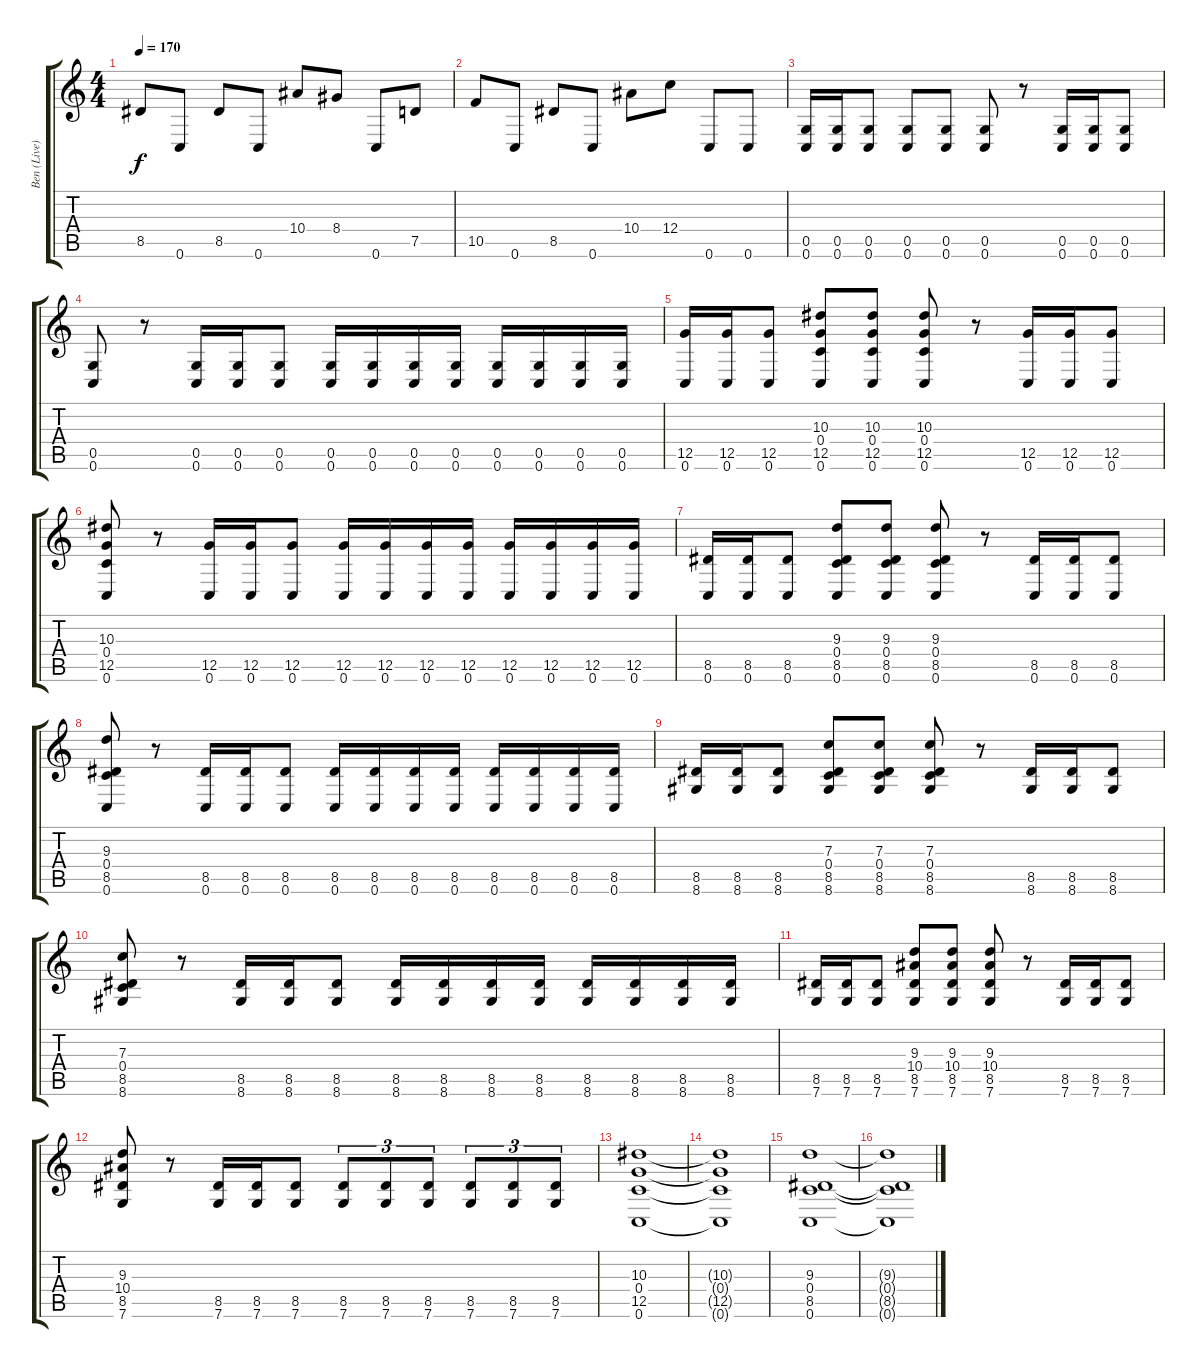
\track ("Ben (Live)" "Ben (Live)") {mute instrument distortionguitar}
\staff {score tabs}
\tuning (D4 A3 F3 C3 G2 C2) {hide}
\ts (4 4)
\tempo 170
\clef g2
\ks c
8.5.8{dy f} 0.6.8 8.5.8 0.6.8 10.4.8 8.4.8 0.6.8 7.5.8 |
10.5.8 0.6.8 8.5.8 0.6.8 10.4.8 12.4.8 0.6.8 0.6.8 |
(0.5 0.6).16 (0.5 0.6).16 (0.5 0.6).8 (0.5 0.6).8 (0.5 0.6).8 (0.5 0.6).8 r.8 (0.5 0.6).16 (0.5 0.6).16 (0.5 0.6).8 |
(0.5 0.6).8 r.8 (0.5 0.6).16 (0.5 0.6).16 (0.5 0.6).8 (0.5 0.6).16 (0.5 0.6).16 (0.5 0.6).16 (0.5 0.6).16 (0.5 0.6).16 (0.5 0.6).16 (0.5 0.6).16 (0.5 0.6).16 |
(12.5 0.6).16 (12.5 0.6).16 (12.5 0.6).8 (10.3 0.4 12.5 0.6).8 (10.3 0.4 12.5 0.6).8 (10.3 0.4 12.5 0.6).8 r.8 (12.5 0.6).16 (12.5 0.6).16 (12.5 0.6).8 |
(10.3 0.4 12.5 0.6).8 r.8 (12.5 0.6).16 (12.5 0.6).16 (12.5 0.6).8 (12.5 0.6).16 (12.5 0.6).16 (12.5 0.6).16 (12.5 0.6).16 (12.5 0.6).16 (12.5 0.6).16 (12.5 0.6).16 (12.5 0.6).16 |
(8.5 0.6).16 (8.5 0.6).16 (8.5 0.6).8 (9.3 0.4 8.5 0.6).8 (9.3 0.4 8.5 0.6).8 (9.3 0.4 8.5 0.6).8 r.8 (8.5 0.6).16 (8.5 0.6).16 (8.5 0.6).8 |
(9.3 0.4 8.5 0.6).8 r.8 (8.5 0.6).16 (8.5 0.6).16 (8.5 0.6).8 (8.5 0.6).16 (8.5 0.6).16 (8.5 0.6).16 (8.5 0.6).16 (8.5 0.6).16 (8.5 0.6).16 (8.5 0.6).16 (8.5 0.6).16 |
(8.5 8.6).16 (8.5 8.6).16 (8.5 8.6).8 (7.3 0.4 8.5 8.6).8 (7.3 0.4 8.5 8.6).8 (7.3 0.4 8.5 8.6).8 r.8 (8.5 8.6).16 (8.5 8.6).16 (8.5 8.6).8 |
(7.3 0.4 8.5 8.6).8 r.8 (8.5 8.6).16 (8.5 8.6).16 (8.5 8.6).8 (8.5 8.6).16 (8.5 8.6).16 (8.5 8.6).16 (8.5 8.6).16 (8.5 8.6).16 (8.5 8.6).16 (8.5 8.6).16 (8.5 8.6).16 |
(8.5 7.6).16 (8.5 7.6).16 (8.5 7.6).8 (9.3 10.4 8.5 7.6).8 (9.3 10.4 8.5 7.6).8 (9.3 10.4 8.5 7.6).8 r.8 (8.5 7.6).16 (8.5 7.6).16 (8.5 7.6).8 |
(9.3 10.4 8.5 7.6).8 r.8 (8.5 7.6).16 (8.5 7.6).16 (8.5 7.6).8 (8.5 7.6).8{tu (3 2)} (8.5 7.6).8{tu (3 2)} (8.5 7.6).8{tu (3 2)} (8.5 7.6).8{tu (3 2)} (8.5 7.6).8{tu (3 2)} (8.5 7.6).8{tu (3 2)} |
(10.3 0.4 12.5 0.6).1 |
(10.3{t} 0.4{t} 12.5{t} 0.6{t}).1 |
(9.3 0.4 8.5 0.6).1 |
(9.3{t} 0.4{t} 8.5{t} 0.6{t}).1
